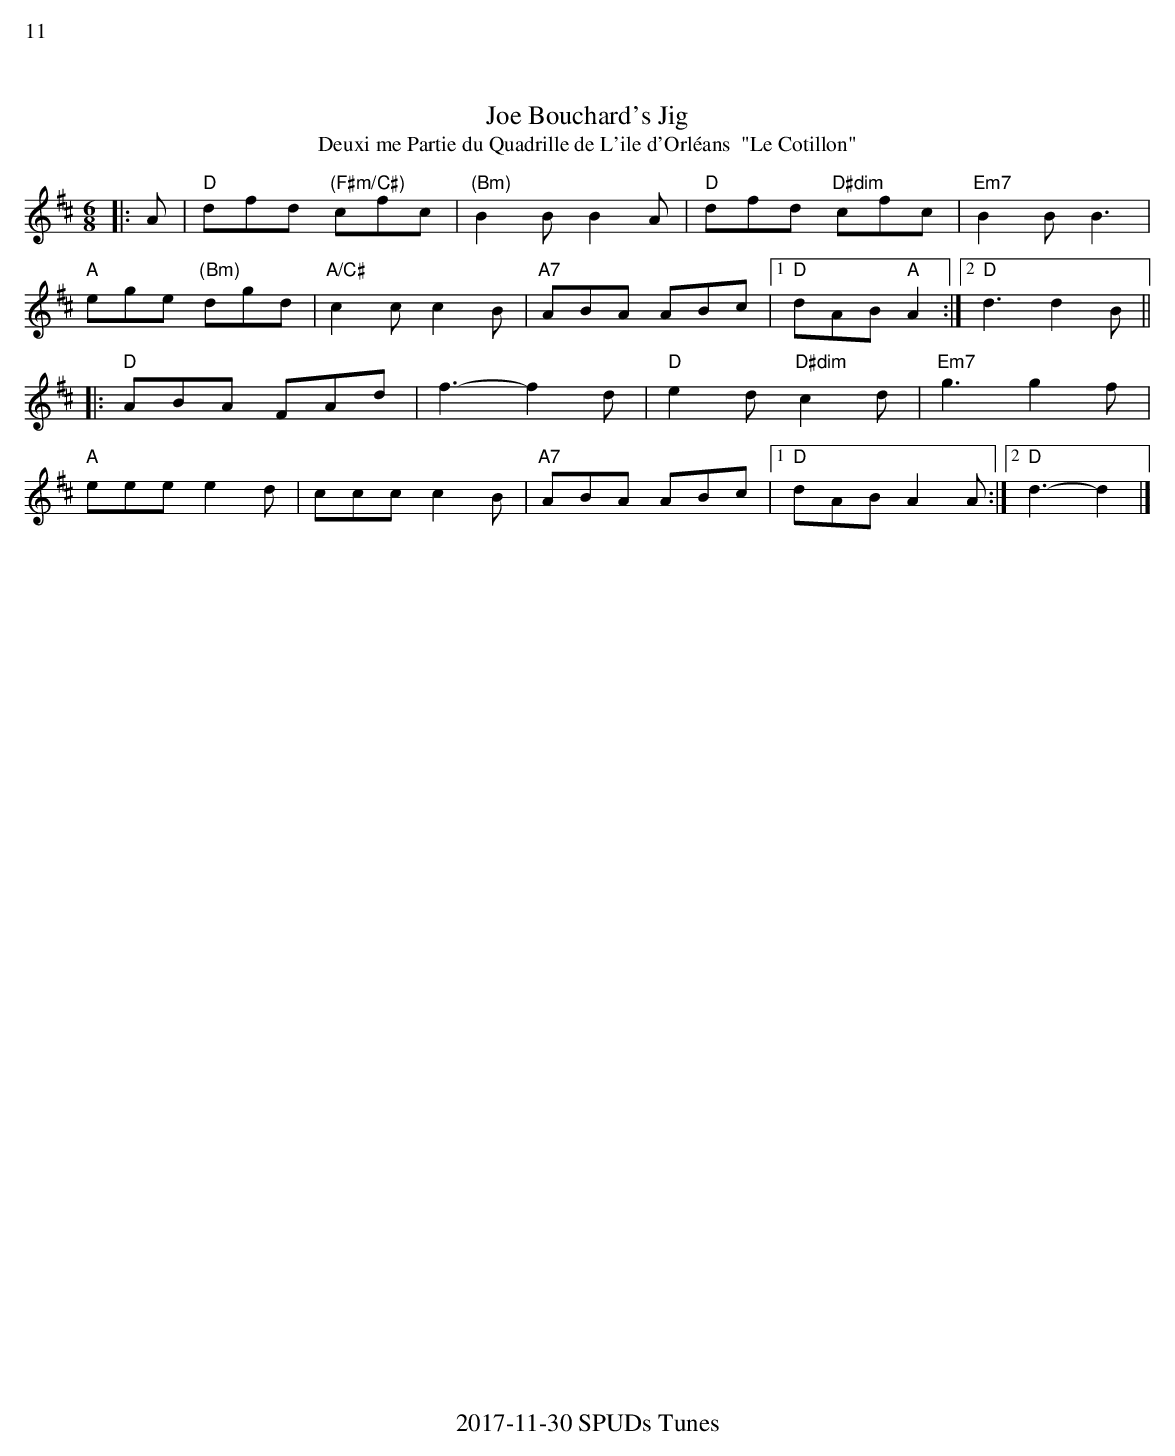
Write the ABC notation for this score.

X:1
%%text 11
T:Joe Bouchard's Jig
T:Deuxime Partie du Quadrille de L'ile d'Orl\'eans  "Le Cotillon"
M:6/8
K:D
|:A| "D"dfd "(F#m/C#)"cfc |"(Bm)" B2B B2 A | "D"dfd "D#dim"cfc | "Em7" B2 B B3 |
"A" ege "(Bm)"dgd | "A/C#"c2c c2B | "A7"ABA ABc |1 "D"dAB "A"A2 :|2"D"d3 d2 B||
|:"D"ABA FAd | f3-f2 d|"D"e2d "D#dim" c2d | "Em7"g3 g2 f |
 "A"eee e2 d | ccc c2 B | "A7"ABA ABc |1"D"dAB A2 A :|2"D"d3-d2|]
